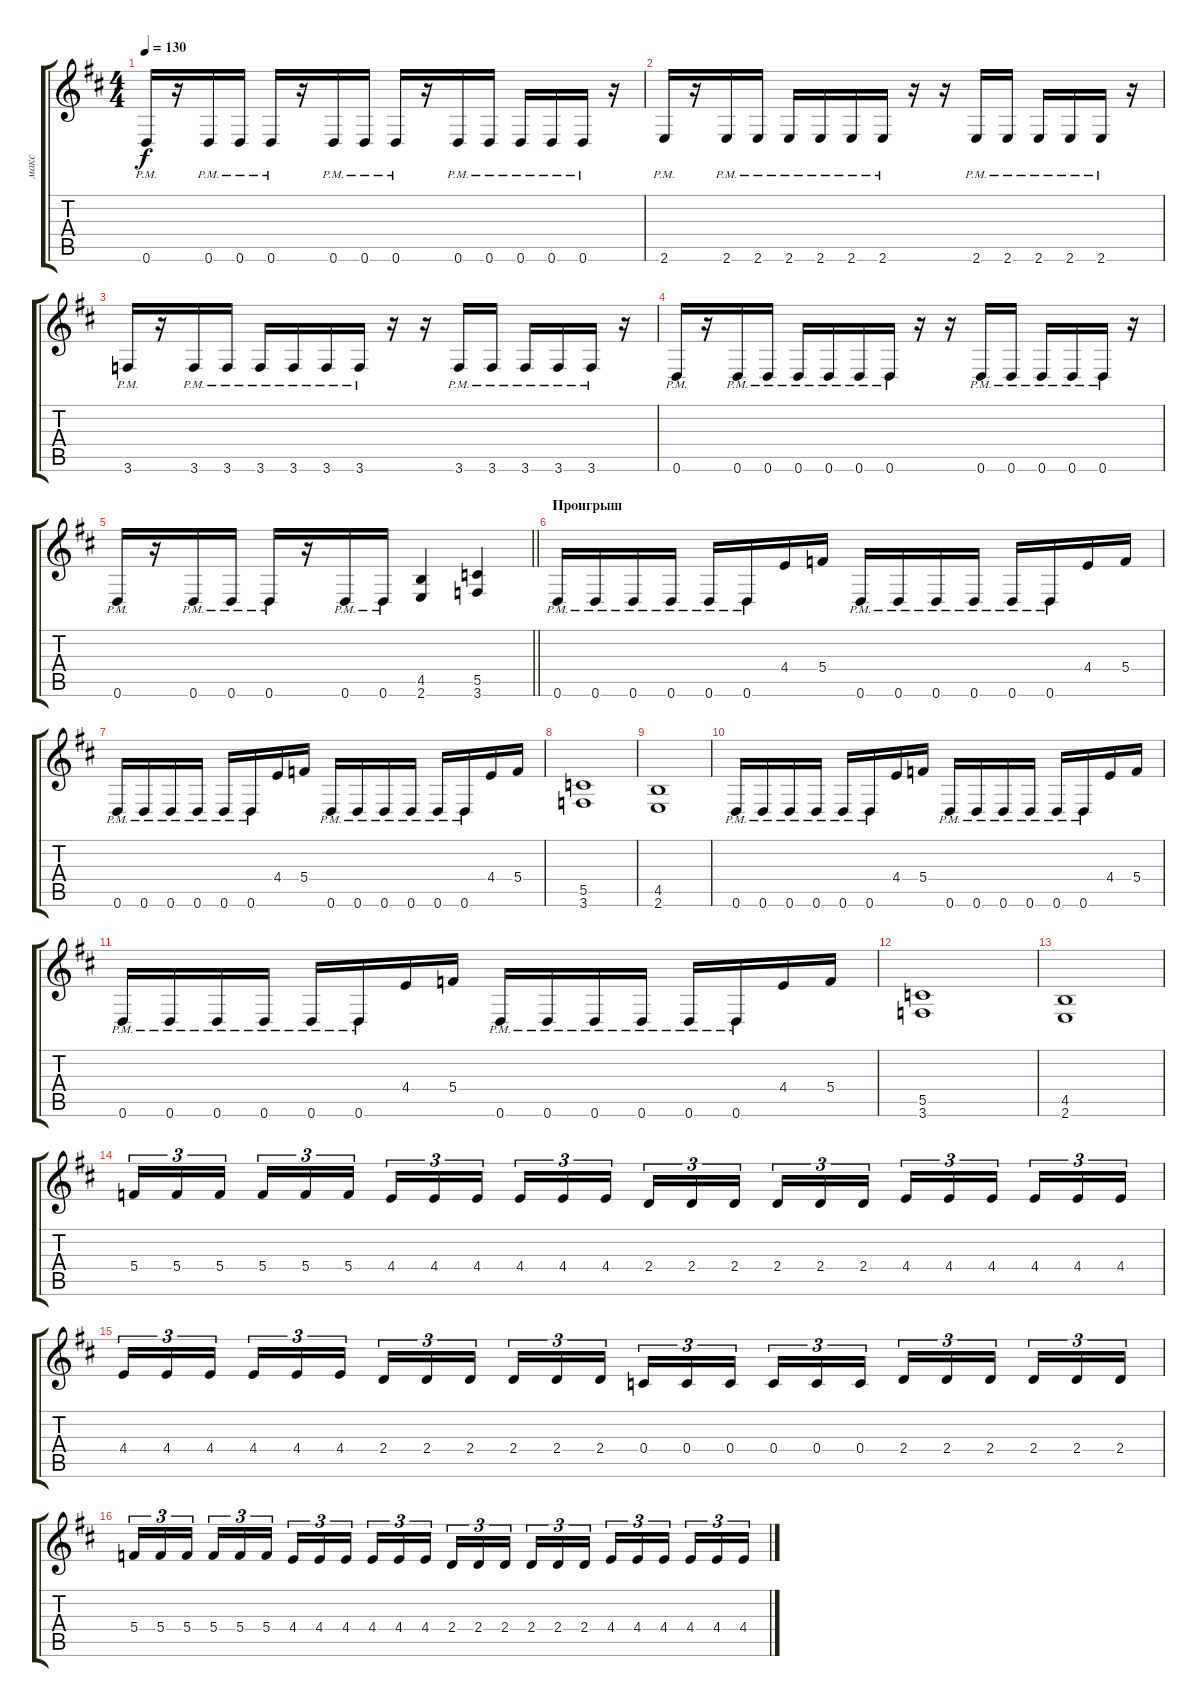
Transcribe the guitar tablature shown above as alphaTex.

\track ("макс" "макс") {instrument distortionguitar}
\staff {score tabs}
\tuning (D4 A3 F3 C3 G2 D2) {hide}
\ts (4 4)
\tempo 130
\clef g2
\ks bminor
0.6{pm}.16{dy f} r.16 0.6{pm}.16 0.6{pm}.16 0.6{pm}.16 r.16 0.6{pm}.16 0.6{pm}.16 0.6{pm}.16 r.16 0.6{pm}.16 0.6{pm}.16 0.6{pm}.16 0.6{pm}.16 0.6{pm}.16 r.16 |
2.6{pm}.16 r.16 2.6{pm}.16 2.6{pm}.16 2.6{pm}.16 2.6{pm}.16 2.6{pm}.16 2.6{pm}.16 r.16 r.16 2.6{pm}.16 2.6{pm}.16 2.6{pm}.16 2.6{pm}.16 2.6{pm}.16 r.16 |
3.6{pm}.16 r.16 3.6{pm}.16 3.6{pm}.16 3.6{pm}.16 3.6{pm}.16 3.6{pm}.16 3.6{pm}.16 r.16 r.16 3.6{pm}.16 3.6{pm}.16 3.6{pm}.16 3.6{pm}.16 3.6{pm}.16 r.16 |
0.6{pm}.16 r.16 0.6{pm}.16 0.6{pm}.16 0.6{pm}.16 0.6{pm}.16 0.6{pm}.16 0.6{pm}.16 r.16 r.16 0.6{pm}.16 0.6{pm}.16 0.6{pm}.16 0.6{pm}.16 0.6{pm}.16 r.16 |
\barLineRight lightlight
0.6{pm}.16 r.16 0.6{pm}.16 0.6{pm}.16 0.6{pm}.16 r.16 0.6{pm}.16 0.6{pm}.16 (4.5 2.6).4 (5.5 3.6).4 |
\section ("" "Проигрыш")
0.6{pm}.16 0.6{pm}.16 0.6{pm}.16 0.6{pm}.16 0.6{pm}.16 0.6{pm}.16 4.4.16 5.4.16 0.6{pm}.16 0.6{pm}.16 0.6{pm}.16 0.6{pm}.16 0.6{pm}.16 0.6{pm}.16 4.4.16 5.4.16 |
0.6{pm}.16 0.6{pm}.16 0.6{pm}.16 0.6{pm}.16 0.6{pm}.16 0.6{pm}.16 4.4.16 5.4.16 0.6{pm}.16 0.6{pm}.16 0.6{pm}.16 0.6{pm}.16 0.6{pm}.16 0.6{pm}.16 4.4.16 5.4.16 |
(5.5 3.6).1 |
(4.5 2.6).1 |
0.6{pm}.16 0.6{pm}.16 0.6{pm}.16 0.6{pm}.16 0.6{pm}.16 0.6{pm}.16 4.4.16 5.4.16 0.6{pm}.16 0.6{pm}.16 0.6{pm}.16 0.6{pm}.16 0.6{pm}.16 0.6{pm}.16 4.4.16 5.4.16 |
0.6{pm}.16 0.6{pm}.16 0.6{pm}.16 0.6{pm}.16 0.6{pm}.16 0.6{pm}.16 4.4.16 5.4.16 0.6{pm}.16 0.6{pm}.16 0.6{pm}.16 0.6{pm}.16 0.6{pm}.16 0.6{pm}.16 4.4.16 5.4.16 |
(5.5 3.6).1 |
(4.5 2.6).1 |
5.4.16{tu (3 2)} 5.4.16{tu (3 2)} 5.4.16{tu (3 2) beam splitsecondary} 5.4.16{tu (3 2)} 5.4.16{tu (3 2)} 5.4.16{tu (3 2)} 4.4.16{tu (3 2)} 4.4.16{tu (3 2)} 4.4.16{tu (3 2) beam splitsecondary} 4.4.16{tu (3 2)} 4.4.16{tu (3 2)} 4.4.16{tu (3 2)} 2.4.16{tu (3 2)} 2.4.16{tu (3 2)} 2.4.16{tu (3 2) beam splitsecondary} 2.4.16{tu (3 2)} 2.4.16{tu (3 2)} 2.4.16{tu (3 2)} 4.4.16{tu (3 2)} 4.4.16{tu (3 2)} 4.4.16{tu (3 2) beam splitsecondary} 4.4.16{tu (3 2)} 4.4.16{tu (3 2)} 4.4.16{tu (3 2)} |
4.4.16{tu (3 2)} 4.4.16{tu (3 2)} 4.4.16{tu (3 2) beam splitsecondary} 4.4.16{tu (3 2)} 4.4.16{tu (3 2)} 4.4.16{tu (3 2)} 2.4.16{tu (3 2)} 2.4.16{tu (3 2)} 2.4.16{tu (3 2) beam splitsecondary} 2.4.16{tu (3 2)} 2.4.16{tu (3 2)} 2.4.16{tu (3 2)} 0.4.16{tu (3 2)} 0.4.16{tu (3 2)} 0.4.16{tu (3 2) beam splitsecondary} 0.4.16{tu (3 2)} 0.4.16{tu (3 2)} 0.4.16{tu (3 2)} 2.4.16{tu (3 2)} 2.4.16{tu (3 2)} 2.4.16{tu (3 2) beam splitsecondary} 2.4.16{tu (3 2)} 2.4.16{tu (3 2)} 2.4.16{tu (3 2)} |
5.4.16{tu (3 2)} 5.4.16{tu (3 2)} 5.4.16{tu (3 2) beam splitsecondary} 5.4.16{tu (3 2)} 5.4.16{tu (3 2)} 5.4.16{tu (3 2)} 4.4.16{tu (3 2)} 4.4.16{tu (3 2)} 4.4.16{tu (3 2) beam splitsecondary} 4.4.16{tu (3 2)} 4.4.16{tu (3 2)} 4.4.16{tu (3 2)} 2.4.16{tu (3 2)} 2.4.16{tu (3 2)} 2.4.16{tu (3 2) beam splitsecondary} 2.4.16{tu (3 2)} 2.4.16{tu (3 2)} 2.4.16{tu (3 2)} 4.4.16{tu (3 2)} 4.4.16{tu (3 2)} 4.4.16{tu (3 2) beam splitsecondary} 4.4.16{tu (3 2)} 4.4.16{tu (3 2)} 4.4.16{tu (3 2)}
